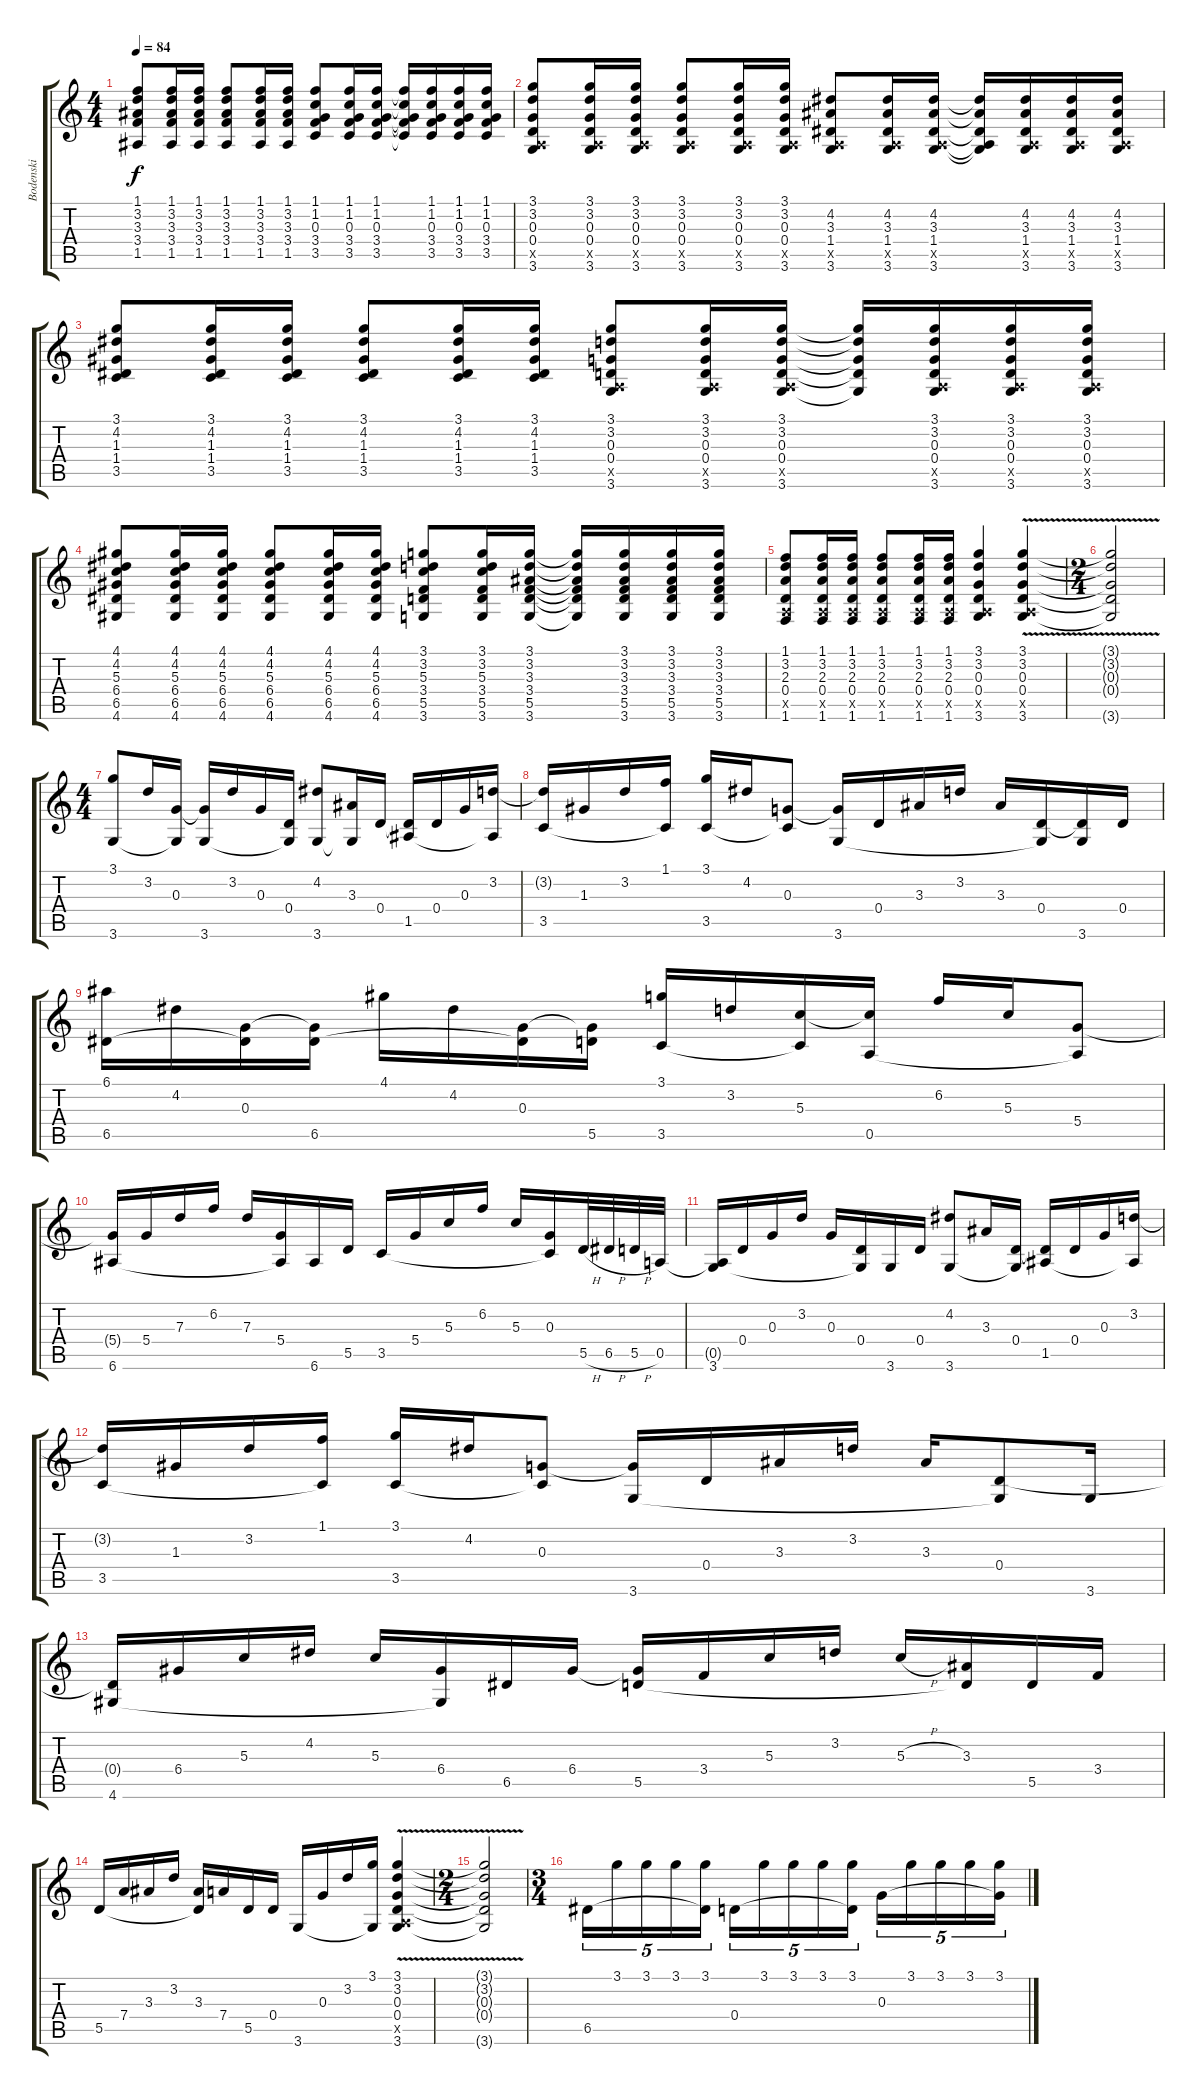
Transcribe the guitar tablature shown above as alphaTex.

\track ("Bodenski" "Bodenski") {instrument acousticguitarsteel}
\staff {score tabs}
\tuning (E4 B3 G3 D3 A2 E2) {hide}
\ts (4 4)
\tempo 84
\clef g2
\ks c
(1.1 3.2 3.3 3.4 1.5).8{dy f} (1.1 3.2 3.3 3.4 1.5).16 (1.1 3.2 3.3 3.4 1.5).16 (1.1 3.2 3.3 3.4 1.5).8 (1.1 3.2 3.3 3.4 1.5).16 (1.1 3.2 3.3 3.4 1.5).16 (1.1 1.2 0.3 3.4 3.5).8 (1.1 1.2 0.3 3.4 3.5).16 (1.1 1.2 0.3 3.4 3.5).16 (1.1{t} 1.2{t} 0.3{t} 3.4{t} 3.5{t}).16 (1.1 1.2 0.3 3.4 3.5).16 (1.1 1.2 0.3 3.4 3.5).16 (1.1 1.2 0.3 3.4 3.5).16 |
(3.1 3.2 0.3 0.4 0.5{x} 3.6).8 (3.1 3.2 0.3 0.4 0.5{x} 3.6).16 (3.1 3.2 0.3 0.4 0.5{x} 3.6).16 (3.1 3.2 0.3 0.4 0.5{x} 3.6).8 (3.1 3.2 0.3 0.4 0.5{x} 3.6).16 (3.1 3.2 0.3 0.4 0.5{x} 3.6).16 (4.2 3.3 1.4 0.5{x} 3.6).8 (4.2 3.3 1.4 0.5{x} 3.6).16 (4.2 3.3 1.4 0.5{x} 3.6).16 (4.2{t} 3.3{t} 1.4{t} 0.5{t} 3.6{t}).16 (4.2 3.3 1.4 0.5{x} 3.6).16 (4.2 3.3 1.4 0.5{x} 3.6).16 (4.2 3.3 1.4 0.5{x} 3.6).16 |
(3.1 4.2 1.3 1.4 3.5).8 (3.1 4.2 1.3 1.4 3.5).16 (3.1 4.2 1.3 1.4 3.5).16 (3.1 4.2 1.3 1.4 3.5).8 (3.1 4.2 1.3 1.4 3.5).16 (3.1 4.2 1.3 1.4 3.5).16 (3.1 3.2 0.3 0.4 0.5{x} 3.6).8 (3.1 3.2 0.3 0.4 0.5{x} 3.6).16 (3.1 3.2 0.3 0.4 0.5{x} 3.6).16 (3.1{t} 3.2{t} 0.3{t} 0.4{t} 3.6{t}).16 (3.1 3.2 0.3 0.4 0.5{x} 3.6).16 (3.1 3.2 0.3 0.4 0.5{x} 3.6).16 (3.1 3.2 0.3 0.4 0.5{x} 3.6).16 |
(4.1 4.2 5.3 6.4 6.5 4.6).8 (4.1 4.2 5.3 6.4 6.5 4.6).16 (4.1 4.2 5.3 6.4 6.5 4.6).16 (4.1 4.2 5.3 6.4 6.5 4.6).8 (4.1 4.2 5.3 6.4 6.5 4.6).16 (4.1 4.2 5.3 6.4 6.5 4.6).16 (3.1 3.2 5.3 3.4 5.5 3.6).8 (3.1 3.2 5.3 3.4 5.5 3.6).16 (3.1 3.2 3.3 3.4 5.5 3.6).16 (3.1{t} 3.2{t} 3.3{t} 3.4{t} 5.5{t} 3.6{t}).16 (3.1 3.2 3.3 3.4 5.5 3.6).16 (3.1 3.2 3.3 3.4 5.5 3.6).16 (3.1 3.2 3.3 3.4 5.5 3.6).16 |
(1.1 3.2 2.3 0.4 0.5{x} 1.6).8 (1.1 3.2 2.3 0.4 0.5{x} 1.6).16 (1.1 3.2 2.3 0.4 0.5{x} 1.6).16 (1.1 3.2 2.3 0.4 0.5{x} 1.6).8 (1.1 3.2 2.3 0.4 0.5{x} 1.6).16 (1.1 3.2 2.3 0.4 0.5{x} 1.6).16 (3.1 3.2 0.3 0.4 0.5{x} 3.6).4 (3.1 3.2{v} 0.3 0.4 0.5{x} 3.6).4 |
\ts (2 4)
(3.1{t} 3.2{t} 0.3{t} 0.4{t} 3.6{t}).2 |
\ts (4 4)
(3.1 3.6).8 3.2.16 (0.3 3.6{t}).16 (0.3{t} 3.6).16 3.2.16 0.3.16 (0.4 3.6{t}).16 (4.2 3.6).8 (3.3 3.6{t}).16 0.4.16 (0.4{t} 1.5).16 0.4.16 0.3.16 (3.2 1.5{t}).16 |
(3.2{t} 3.5).16 1.3.16 3.2.16 (1.1 3.5{t}).16 (3.1 3.5).16 4.2.16 (0.3 3.5{t}).8 (0.3{t} 3.6).16 0.4.16 3.3.16 3.2.16 3.3.16 (0.4 3.6{t}).16 (0.4{t} 3.6).16 0.4.16 |
(6.1 6.5).16 4.2.16 (0.3 6.5{t}).16 (0.3{t} 6.5).16 4.1.16 4.2.16 (0.3 6.5{t}).16 (0.3{t} 5.5).16 (3.1 3.5).16 3.2.16 (5.3 3.5{t}).16 (5.3{t} 0.5).16 6.2.16 5.3.16 (5.4 0.5{t}).8 |
(5.4{t} 6.6).16 5.4.16 7.3.16 6.2.16 7.3.16 (5.4 6.6{t}).16 6.6.16 5.5.16 3.5.16 5.4.16 5.3.16 6.2.16 5.3.16 (0.3 3.5{t}).16 5.5{h}.32 6.5{h}.32 5.5{h}.32 0.5.32 |
(0.5{t} 3.6).16 0.4.16 0.3.16 3.2.16 0.3.16 (0.4 3.6{t}).16 3.6.16 0.4.16 (4.2 3.6).8 3.3.16 (0.4 3.6{t}).16 (0.4{t} 1.5).16 0.4.16 0.3.16 (3.2 1.5{t}).16 |
(3.2{t} 3.5).16 1.3.16 3.2.16 (1.1 3.5{t}).16 (3.1 3.5).16 4.2.16 (0.3 3.5{t}).8 (0.3{t} 3.6).16 0.4.16 3.3.16 3.2.16 3.3.16 (0.4 3.6{t}).8 3.6.16 |
(0.4{t} 4.6).16 6.4.16 5.3.16 4.2.16 5.3.16 (6.4 4.6{t}).16 6.5.16 6.4.16 (6.4{t} 5.5).16 3.4.16 5.3.16 3.2.16 5.3{h}.16 (3.3 5.5{t}).16 5.5.16 3.4.16 |
5.5.16 7.4.16 3.3.16 3.2.16 (3.3 5.5{t}).16 7.4.16 5.5.16 0.4.16 3.6.16 0.3.16 3.2.16 (3.1 3.6{t}).16 (3.1{v} 3.2 0.3 0.4 0.5{x} 3.6).4 |
\ts (2 4)
(3.1{t} 3.2{t} 0.3{t} 0.4{t} 3.6{t}).2 |
\ts (3 4)
6.5.16{tu (5 4)} 3.1.16{tu (5 4)} 3.1.16{tu (5 4)} 3.1.16{tu (5 4)} (3.1 6.5{t}).16{tu (5 4)} 0.4.16{tu (5 4)} 3.1.16{tu (5 4)} 3.1.16{tu (5 4)} 3.1.16{tu (5 4)} (3.1 0.4{t}).16{tu (5 4)} 0.3.16{tu (5 4)} 3.1.16{tu (5 4)} 3.1.16{tu (5 4)} 3.1.16{tu (5 4)} (3.1 0.3{t}).16{tu (5 4)}
